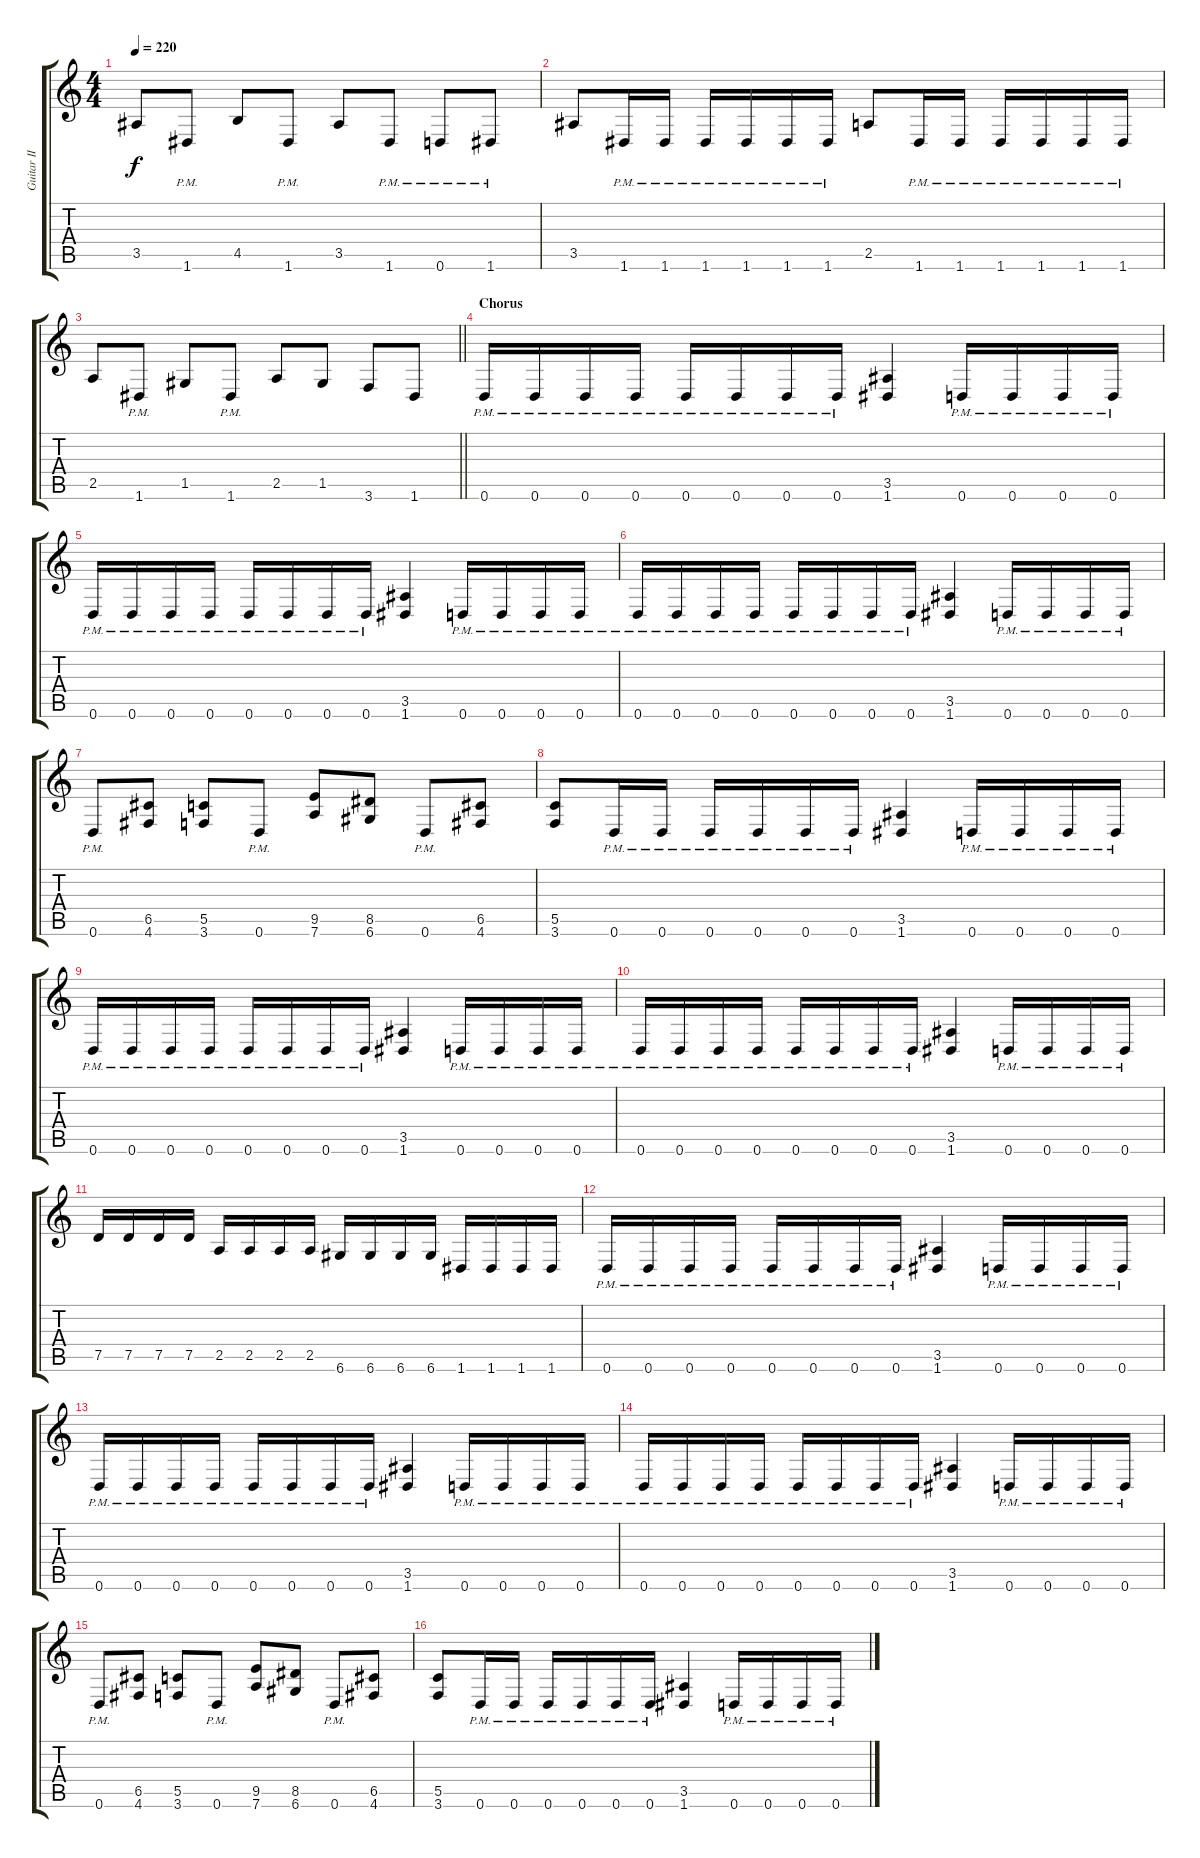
\track ("Guitar II" "Guitar II") {instrument distortionguitar}
\staff {score tabs}
\tuning (D4 A3 F3 C3 G2 D2) {hide}
\ts (4 4)
\tempo 220
\clef g2
\ks c
3.5.8{dy f} 1.6{pm}.8 4.5.8 1.6{pm}.8 3.5.8 1.6{pm}.8 0.6{pm}.8 1.6{pm}.8 |
3.5.8 1.6{pm}.16 1.6{pm}.16 1.6{pm}.16 1.6{pm}.16 1.6{pm}.16 1.6{pm}.16 2.5.8 1.6{pm}.16 1.6{pm}.16 1.6{pm}.16 1.6{pm}.16 1.6{pm}.16 1.6{pm}.16 |
\barLineRight lightlight
2.5.8 1.6{pm}.8 1.5.8 1.6{pm}.8 2.5.8 1.5.8 3.6.8 1.6.8 |
\section ("" "Chorus")
0.6{pm}.16 0.6{pm}.16 0.6{pm}.16 0.6{pm}.16 0.6{pm}.16 0.6{pm}.16 0.6{pm}.16 0.6{pm}.16 (3.5 1.6).4 0.6{pm}.16 0.6{pm}.16 0.6{pm}.16 0.6{pm}.16 |
0.6{pm}.16 0.6{pm}.16 0.6{pm}.16 0.6{pm}.16 0.6{pm}.16 0.6{pm}.16 0.6{pm}.16 0.6{pm}.16 (3.5 1.6).4 0.6{pm}.16 0.6{pm}.16 0.6{pm}.16 0.6{pm}.16 |
0.6{pm}.16 0.6{pm}.16 0.6{pm}.16 0.6{pm}.16 0.6{pm}.16 0.6{pm}.16 0.6{pm}.16 0.6{pm}.16 (3.5 1.6).4 0.6{pm}.16 0.6{pm}.16 0.6{pm}.16 0.6{pm}.16 |
0.6{pm}.8 (6.5 4.6).8 (5.5 3.6).8 0.6{pm}.8 (9.5 7.6).8 (8.5 6.6).8 0.6{pm}.8 (6.5 4.6).8 |
(5.5 3.6).8 0.6{pm}.16 0.6{pm}.16 0.6{pm}.16 0.6{pm}.16 0.6{pm}.16 0.6{pm}.16 (3.5 1.6).4 0.6{pm}.16 0.6{pm}.16 0.6{pm}.16 0.6{pm}.16 |
0.6{pm}.16 0.6{pm}.16 0.6{pm}.16 0.6{pm}.16 0.6{pm}.16 0.6{pm}.16 0.6{pm}.16 0.6{pm}.16 (3.5 1.6).4 0.6{pm}.16 0.6{pm}.16 0.6{pm}.16 0.6{pm}.16 |
0.6{pm}.16 0.6{pm}.16 0.6{pm}.16 0.6{pm}.16 0.6{pm}.16 0.6{pm}.16 0.6{pm}.16 0.6{pm}.16 (3.5 1.6).4 0.6{pm}.16 0.6{pm}.16 0.6{pm}.16 0.6{pm}.16 |
7.5.16 7.5.16 7.5.16 7.5.16 2.5.16 2.5.16 2.5.16 2.5.16 6.6.16 6.6.16 6.6.16 6.6.16 1.6.16 1.6.16 1.6.16 1.6.16 |
0.6{pm}.16 0.6{pm}.16 0.6{pm}.16 0.6{pm}.16 0.6{pm}.16 0.6{pm}.16 0.6{pm}.16 0.6{pm}.16 (3.5 1.6).4 0.6{pm}.16 0.6{pm}.16 0.6{pm}.16 0.6{pm}.16 |
0.6{pm}.16 0.6{pm}.16 0.6{pm}.16 0.6{pm}.16 0.6{pm}.16 0.6{pm}.16 0.6{pm}.16 0.6{pm}.16 (3.5 1.6).4 0.6{pm}.16 0.6{pm}.16 0.6{pm}.16 0.6{pm}.16 |
0.6{pm}.16 0.6{pm}.16 0.6{pm}.16 0.6{pm}.16 0.6{pm}.16 0.6{pm}.16 0.6{pm}.16 0.6{pm}.16 (3.5 1.6).4 0.6{pm}.16 0.6{pm}.16 0.6{pm}.16 0.6{pm}.16 |
0.6{pm}.8 (6.5 4.6).8 (5.5 3.6).8 0.6{pm}.8 (9.5 7.6).8 (8.5 6.6).8 0.6{pm}.8 (6.5 4.6).8 |
(5.5 3.6).8 0.6{pm}.16 0.6{pm}.16 0.6{pm}.16 0.6{pm}.16 0.6{pm}.16 0.6{pm}.16 (3.5 1.6).4 0.6{pm}.16 0.6{pm}.16 0.6{pm}.16 0.6{pm}.16
